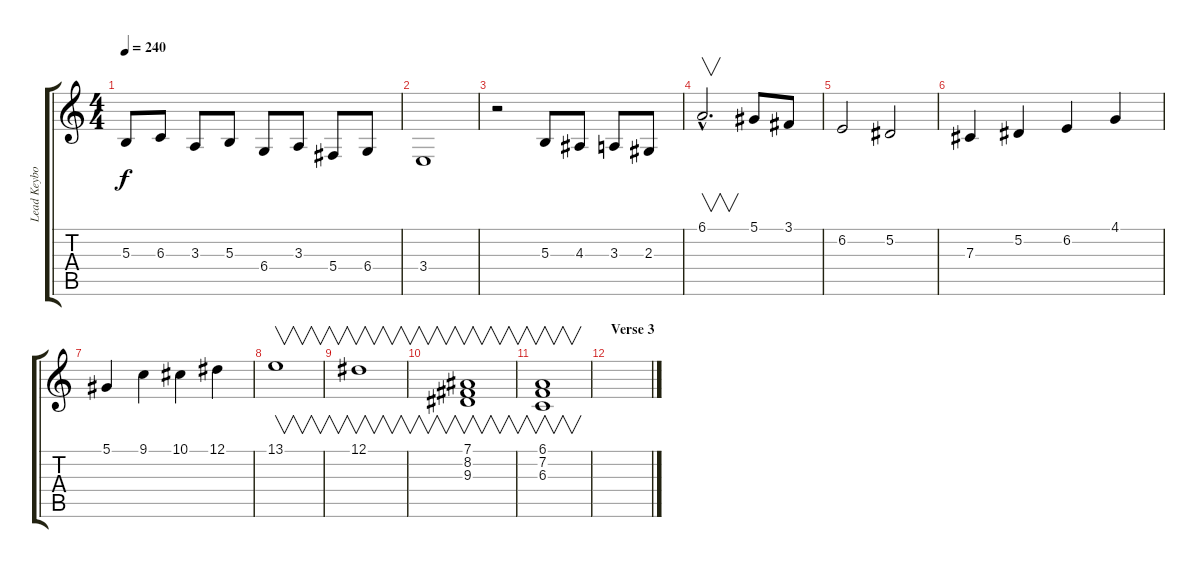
\track ("Lead Keyboard" "Lead Keybo") {instrument lead1square}
\staff {score tabs}
\tuning (Eb4 Bb3 Gb3 Db3 Ab2 Eb2) {hide}
\ts (4 4)
\tempo 240
\clef g2
\ks c
5.3.8{dy f} 6.3.8 3.3.8 5.3.8 6.4.8 3.3.8 5.4.8 6.4.8 |
3.4.1 |
r.2 5.3.8 4.3.8 3.3.8 2.3.8 |
6.1{hac}.2{v d} 5.1.8 3.1.8 |
6.2.2 5.2.2 |
7.3.4 5.2.4 6.2.4 4.1.4 |
5.1.4 9.1.4 10.1.4 12.1.4 |
13.1.1{v} |
12.1.1{v} |
(7.1 8.2 9.3).1{v} |
(6.1 7.2 6.3).1{v} |
\section ("" "Verse 3")
